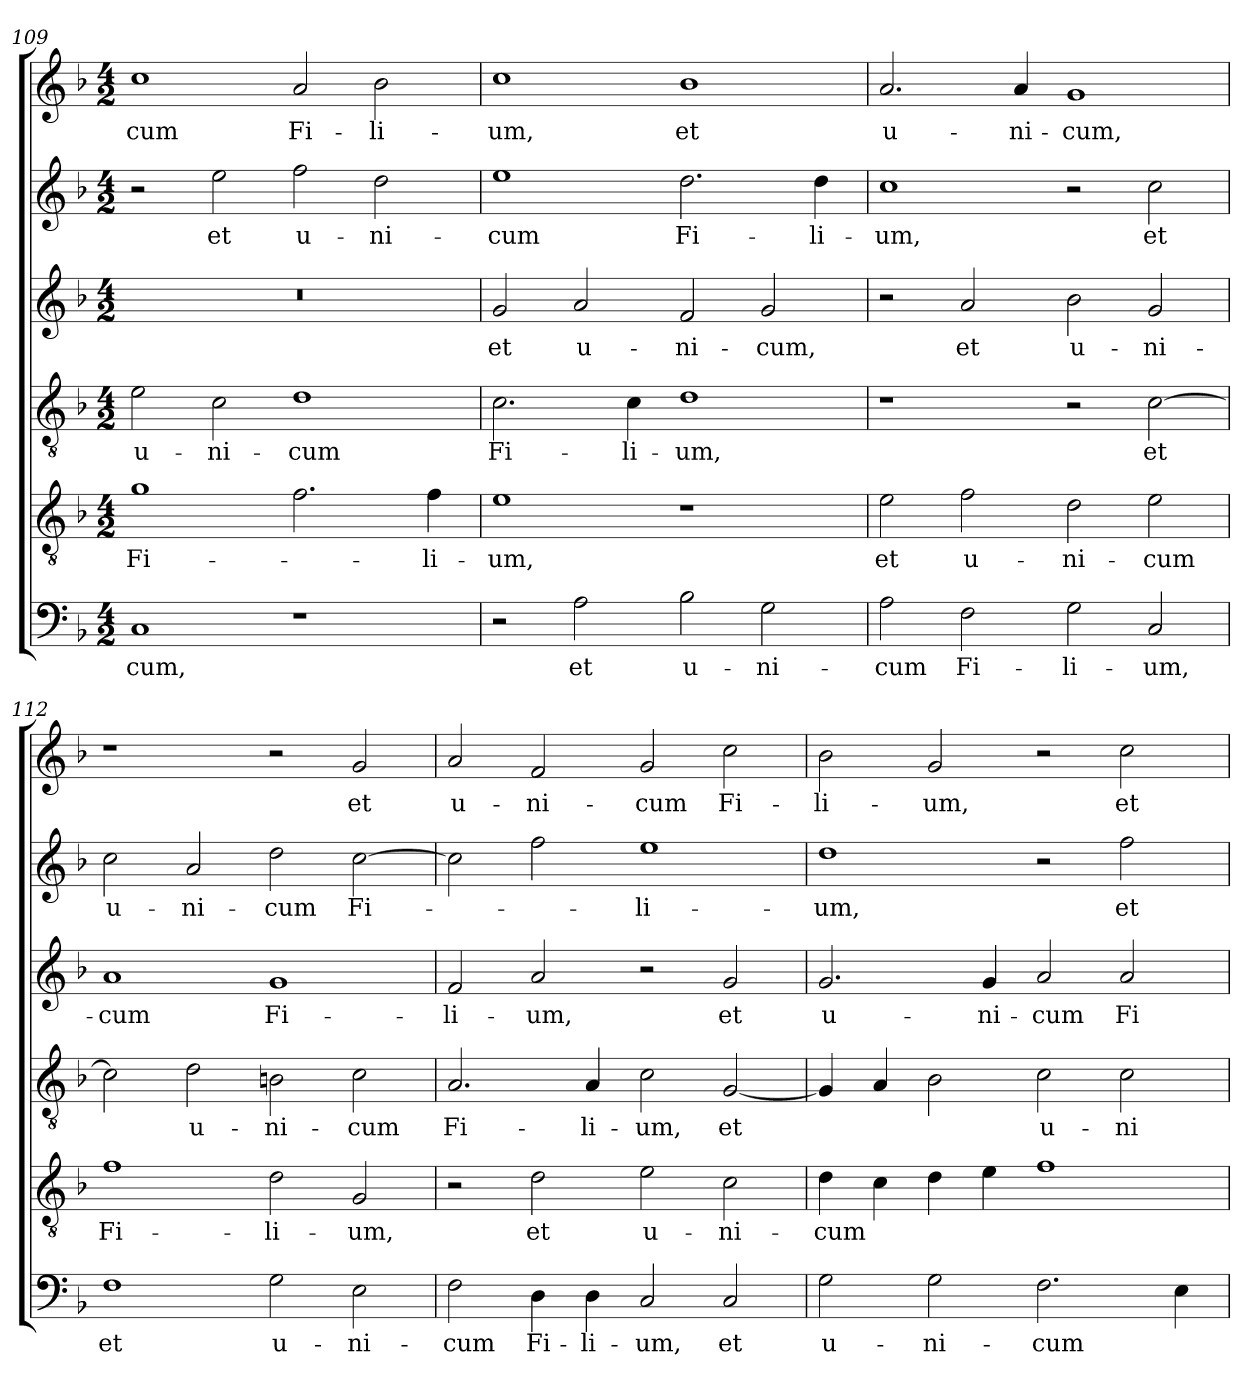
**kern	**text	**kern	**text	**kern	**text	**kern	**text	**kern	**text	**kern	**text
*part6	*part6	*part5	*part5	*part4	*part4	*part3	*part3	*part2	*part2	*part1	*part1
*staff6	*staff6	*staff5	*staff5	*staff4	*staff4	*staff3	*staff3	*staff2	*staff2	*staff1	*staff1
*clefF4	*	*clefGv2	*	*clefGv2	*	*clefG2	*	*clefG2	*	*clefG2	*
*k[b-]	*	*k[b-]	*	*k[b-]	*	*k[b-]	*	*k[b-]	*	*k[b-]	*
*F:	*	*F:	*	*F:	*	*F:	*	*F:	*	*F:	*
*M4/2	*	*M4/2	*	*M4/2	*	*M4/2	*	*M4/2	*	*M4/2	*
=109	=109	=109	=109	=109	=109	=109	=109	=109	=109	=109	=109
!	!LO:LY:b	!	!LO:LY:b	!	!LO:LY:b	!	!	!	!	!	!LO:LY:b
1C	-cum,	1g	Fi-	2e\	u-	0r	.	2r	.	1cc	-cum
!	!	!	!	!	!LO:LY:b	!	!	!	!LO:LY:b	!	!
.	.	.	.	2c\	-ni-	.	.	2ee\	et	.	.
!	!	!	!	!	!LO:LY:b	!	!	!	!LO:LY:b	!	!LO:LY:b
1r	.	2.f\	.	1d	-cum	.	.	2ff\	u-	2a/	Fi-
!	!	!	!	!	!	!	!	!	!LO:LY:b	!	!LO:LY:b
.	.	.	.	.	.	.	.	2dd\	-ni-	2b-\	-li-
!	!	!	!LO:LY:b	!	!	!	!	!	!	!	!
.	.	4f\	-li-	.	.	.	.	.	.	.	.
=110	=110	=110	=110	=110	=110	=110	=110	=110	=110	=110	=110
!	!	!	!LO:LY:b	!	!LO:LY:b	!	!LO:LY:b	!	!LO:LY:b	!	!LO:LY:b
2r	.	1e	-um,	2.c\	Fi-	2g/	et	1ee	-cum	1cc	-um,
!	!LO:LY:b	!	!	!	!	!	!LO:LY:b	!	!	!	!
2A\	et	.	.	.	.	2a/	u-	.	.	.	.
!	!	!	!	!	!LO:LY:b	!	!	!	!	!	!
.	.	.	.	4c\	-li-	.	.	.	.	.	.
!	!LO:LY:b	!	!	!	!LO:LY:b	!	!LO:LY:b	!	!LO:LY:b	!	!LO:LY:b
2B-\	u-	1r	.	1d	-um,	2f/	-ni-	2.dd\	Fi-	1b-	et
!	!LO:LY:b	!	!	!	!	!	!LO:LY:b	!	!	!	!
2G\	-ni-	.	.	.	.	2g/	-cum,	.	.	.	.
!	!	!	!	!	!	!	!	!	!LO:LY:b	!	!
.	.	.	.	.	.	.	.	4dd\	-li-	.	.
=111	=111	=111	=111	=111	=111	=111	=111	=111	=111	=111	=111
!	!LO:LY:b	!	!LO:LY:b	!	!	!	!	!	!LO:LY:b	!	!LO:LY:b
2A\	-cum	2e\	et	1r	.	2r	.	1cc	-um,	2.a/	u-
!	!LO:LY:b	!	!LO:LY:b	!	!	!	!LO:LY:b	!	!	!	!
2F\	Fi-	2f\	u-	.	.	2a/	et	.	.	.	.
!	!	!	!	!	!	!	!	!	!	!	!LO:LY:b
.	.	.	.	.	.	.	.	.	.	4a/	-ni-
!	!LO:LY:b	!	!LO:LY:b	!	!	!	!LO:LY:b	!	!	!	!LO:LY:b
2G\	-li-	2d\	-ni-	2r	.	2b-\	u-	2r	.	1g	-cum,
!	!LO:LY:b	!	!LO:LY:b	!	!LO:LY:b	!	!LO:LY:b	!	!LO:LY:b	!	!
2C/	-um,	2e\	-cum	[2c\	et	2g/	-ni-	2cc\	et	.	.
!!LO:PB:g=z
=112	=112	=112	=112	=112	=112	=112	=112	=112	=112	=112	=112
!	!LO:LY:b	!	!LO:LY:b	!	!	!	!LO:LY:b	!	!LO:LY:b	!	!
1F	et	1f	Fi-	2c\]	.	1a	-cum	2cc\	u-	1r	.
!	!	!	!	!	!LO:LY:b	!	!	!	!LO:LY:b	!	!
.	.	.	.	2d\	u-	.	.	2a/	-ni-	.	.
!	!LO:LY:b	!	!LO:LY:b	!	!LO:LY:b	!	!LO:LY:b	!	!LO:LY:b	!	!
2G\	u-	2d\	-li-	2Bn\	-ni-	1g	Fi-	2dd\	-cum	2r	.
!	!LO:LY:b	!	!LO:LY:b	!	!LO:LY:b	!	!	!	!LO:LY:b	!	!LO:LY:b
2E\	-ni-	2G/	-um,	2c\	-cum	.	.	[2cc\	Fi-	2g/	et
=113	=113	=113	=113	=113	=113	=113	=113	=113	=113	=113	=113
!	!LO:LY:b	!	!	!	!LO:LY:b	!	!LO:LY:b	!	!	!	!LO:LY:b
2F\	-cum	2r	.	2.A/	Fi-	2f/	-li-	2cc\]	.	2a/	u-
!	!LO:LY:b	!	!LO:LY:b	!	!	!	!LO:LY:b	!	!	!	!LO:LY:b
4D\	Fi-	2d\	et	.	.	2a/	-um,	2ff\	.	2f/	-ni-
!	!LO:LY:b	!	!	!	!LO:LY:b	!	!	!	!	!	!
4D\	-li-	.	.	4A/	-li-	.	.	.	.	.	.
!	!LO:LY:b	!	!LO:LY:b	!	!LO:LY:b	!	!	!	!LO:LY:b	!	!LO:LY:b
2C/	-um,	2e\	u-	2c\	-um,	2r	.	1ee	-li-	2g/	-cum
!	!LO:LY:b	!	!LO:LY:b	!	!LO:LY:b	!	!LO:LY:b	!	!	!	!LO:LY:b
2C/	et	2c\	-ni-	[2G/	et	2g/	et	.	.	2cc\	Fi-
=114	=114	=114	=114	=114	=114	=114	=114	=114	=114	=114	=114
!	!LO:LY:b	!	!LO:LY:b	!	!	!	!LO:LY:b	!	!LO:LY:b	!	!LO:LY:b
2G\	u-	4d\	-cum	4G/]	.	2.g/	u-	1dd	-um,	2b-\	-li-
.	.	4c\	.	4A/	.	.	.	.	.	.	.
!	!LO:LY:b	!	!	!	!	!	!	!	!	!	!LO:LY:b
2G\	-ni-	4d\	.	2B-\	.	.	.	.	.	2g/	-um,
!	!	!	!	!	!	!	!LO:LY:b	!	!	!	!
.	.	4e\	.	.	.	4g/	-ni-	.	.	.	.
!	!LO:LY:b	!	!	!	!LO:LY:b	!	!LO:LY:b	!	!	!	!
2.F\	-cum	1f	.	2c\	u-	2a/	-cum	2r	.	2r	.
!	!	!	!	!	!LO:LY:b	!	!LO:LY:b	!	!LO:LY:b	!	!LO:LY:b
.	.	.	.	2c\	-ni-	2a/	Fi-	2ff\	et	2cc\	et
4E\	.	.	.	.	.	.	.	.	.	.	.
=	=	=	=	=	=	=	=	=	=	=	=
*-	*-	*-	*-	*-	*-	*-	*-	*-	*-	*-	*-
